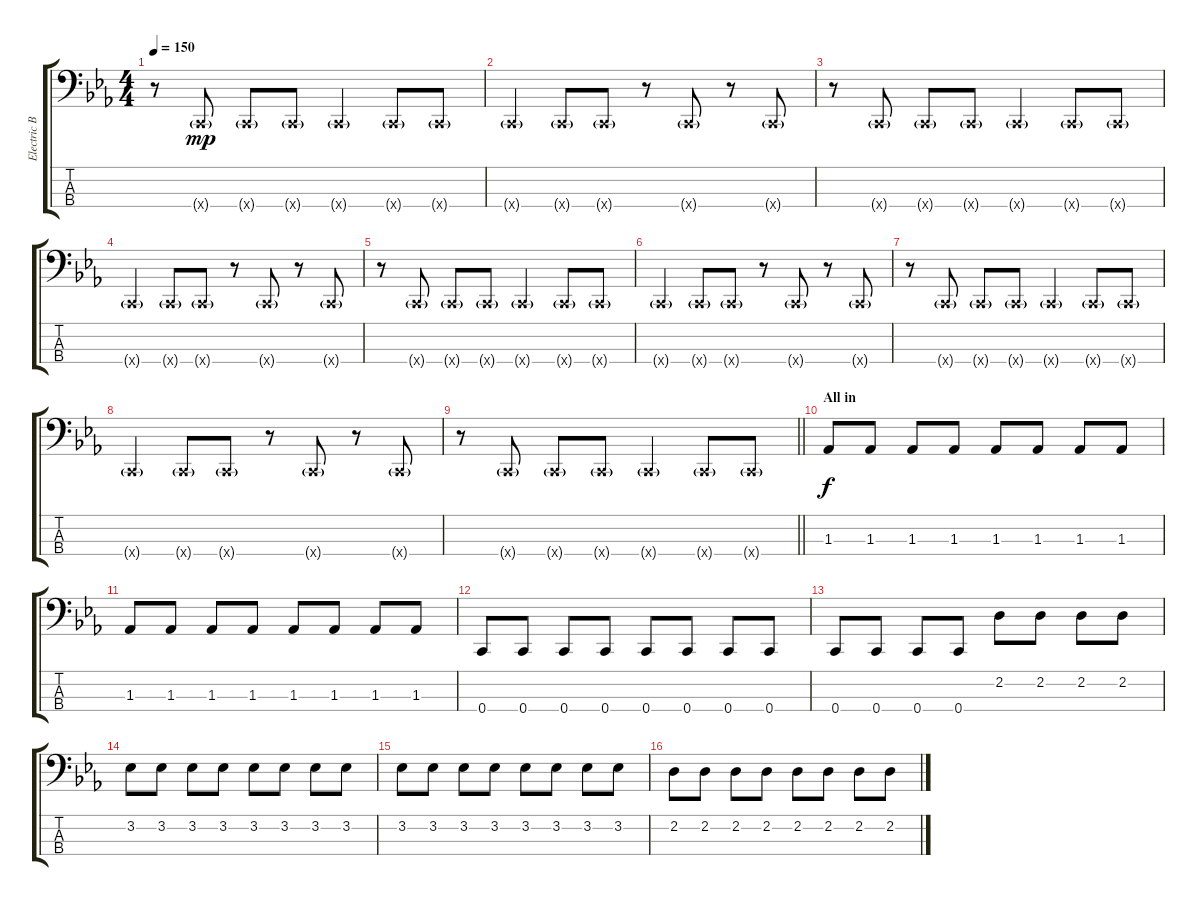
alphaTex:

\track ("Electric Bass" "Electric B") {instrument electricbasspick}
\staff {score tabs}
\tuning (F2 C2 G1 C1) {hide}
\ts (4 4)
\tempo 150
\clef f4
\ks cminor
r.8{dy mp} 0.4{g x}.8 0.4{g x}.8 0.4{g x}.8 0.4{g x}.4 0.4{g x}.8 0.4{g x}.8 |
0.4{g x}.4 0.4{g x}.8 0.4{g x}.8 r.8 0.4{g x}.8 r.8 0.4{g x}.8 |
r.8 0.4{g x}.8 0.4{g x}.8 0.4{g x}.8 0.4{g x}.4 0.4{g x}.8 0.4{g x}.8 |
0.4{g x}.4 0.4{g x}.8 0.4{g x}.8 r.8 0.4{g x}.8 r.8 0.4{g x}.8 |
r.8 0.4{g x}.8 0.4{g x}.8 0.4{g x}.8 0.4{g x}.4 0.4{g x}.8 0.4{g x}.8 |
0.4{g x}.4 0.4{g x}.8 0.4{g x}.8 r.8 0.4{g x}.8 r.8 0.4{g x}.8 |
r.8 0.4{g x}.8 0.4{g x}.8 0.4{g x}.8 0.4{g x}.4 0.4{g x}.8 0.4{g x}.8 |
0.4{g x}.4 0.4{g x}.8 0.4{g x}.8 r.8 0.4{g x}.8 r.8 0.4{g x}.8 |
\barLineRight lightlight
r.8 0.4{g x}.8 0.4{g x}.8 0.4{g x}.8 0.4{g x}.4 0.4{g x}.8 0.4{g x}.8 |
\section ("" "All in")
1.3.8{dy f volume 15} 1.3.8 1.3.8 1.3.8 1.3.8 1.3.8 1.3.8 1.3.8 |
1.3.8 1.3.8 1.3.8 1.3.8 1.3.8 1.3.8 1.3.8 1.3.8 |
0.4.8 0.4.8 0.4.8 0.4.8 0.4.8 0.4.8 0.4.8 0.4.8 |
0.4.8 0.4.8 0.4.8 0.4.8 2.2.8 2.2.8 2.2.8 2.2.8 |
3.2.8 3.2.8 3.2.8 3.2.8 3.2.8 3.2.8 3.2.8 3.2.8 |
3.2.8 3.2.8 3.2.8 3.2.8 3.2.8 3.2.8 3.2.8 3.2.8 |
2.2.8 2.2.8 2.2.8 2.2.8 2.2.8 2.2.8 2.2.8 2.2.8
